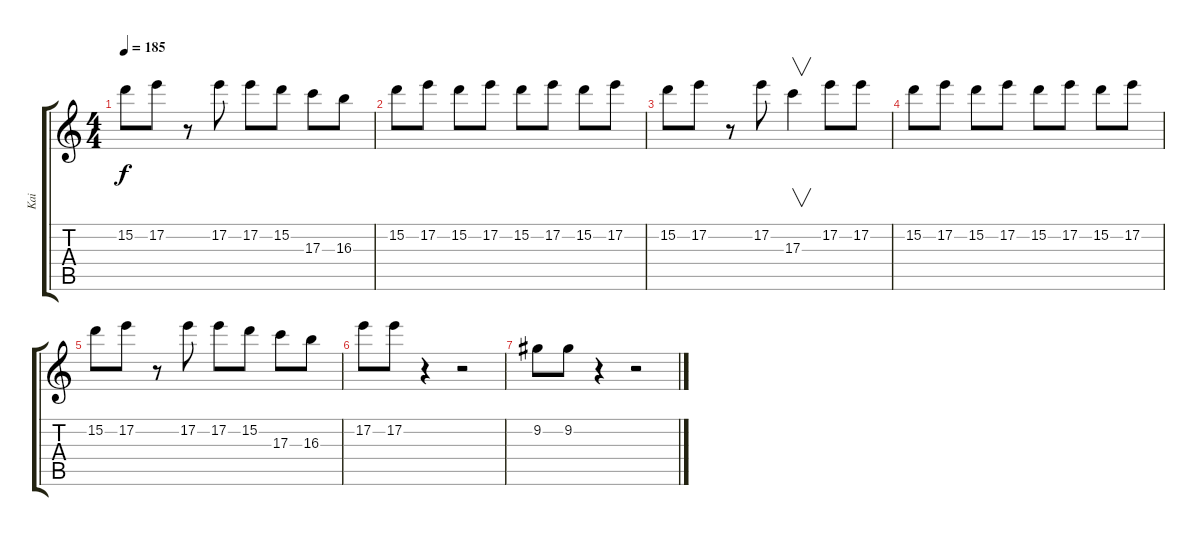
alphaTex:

\track ("Kai" "Kai") {instrument overdrivenguitar}
\staff {score tabs}
\tuning (E4 B3 G3 D3 A2 E2) {hide}
\ts (4 4)
\tempo 185
\clef g2
\ks c
15.2.8{dy f} 17.2.8 r.8 17.2.8 17.2.8 15.2.8 17.3.8 16.3.8 |
15.2.8 17.2.8 15.2.8 17.2.8 15.2.8 17.2.8 15.2.8 17.2.8 |
15.2.8 17.2.8 r.8 17.2.8 17.3.4{v} 17.2.8 17.2.8 |
15.2.8 17.2.8 15.2.8 17.2.8 15.2.8 17.2.8 15.2.8 17.2.8 |
15.2.8 17.2.8 r.8 17.2.8 17.2.8 15.2.8 17.3.8 16.3.8 |
17.2.8 17.2.8 r.4 r.2 |
9.2.8 9.2.8 r.4 r.2
